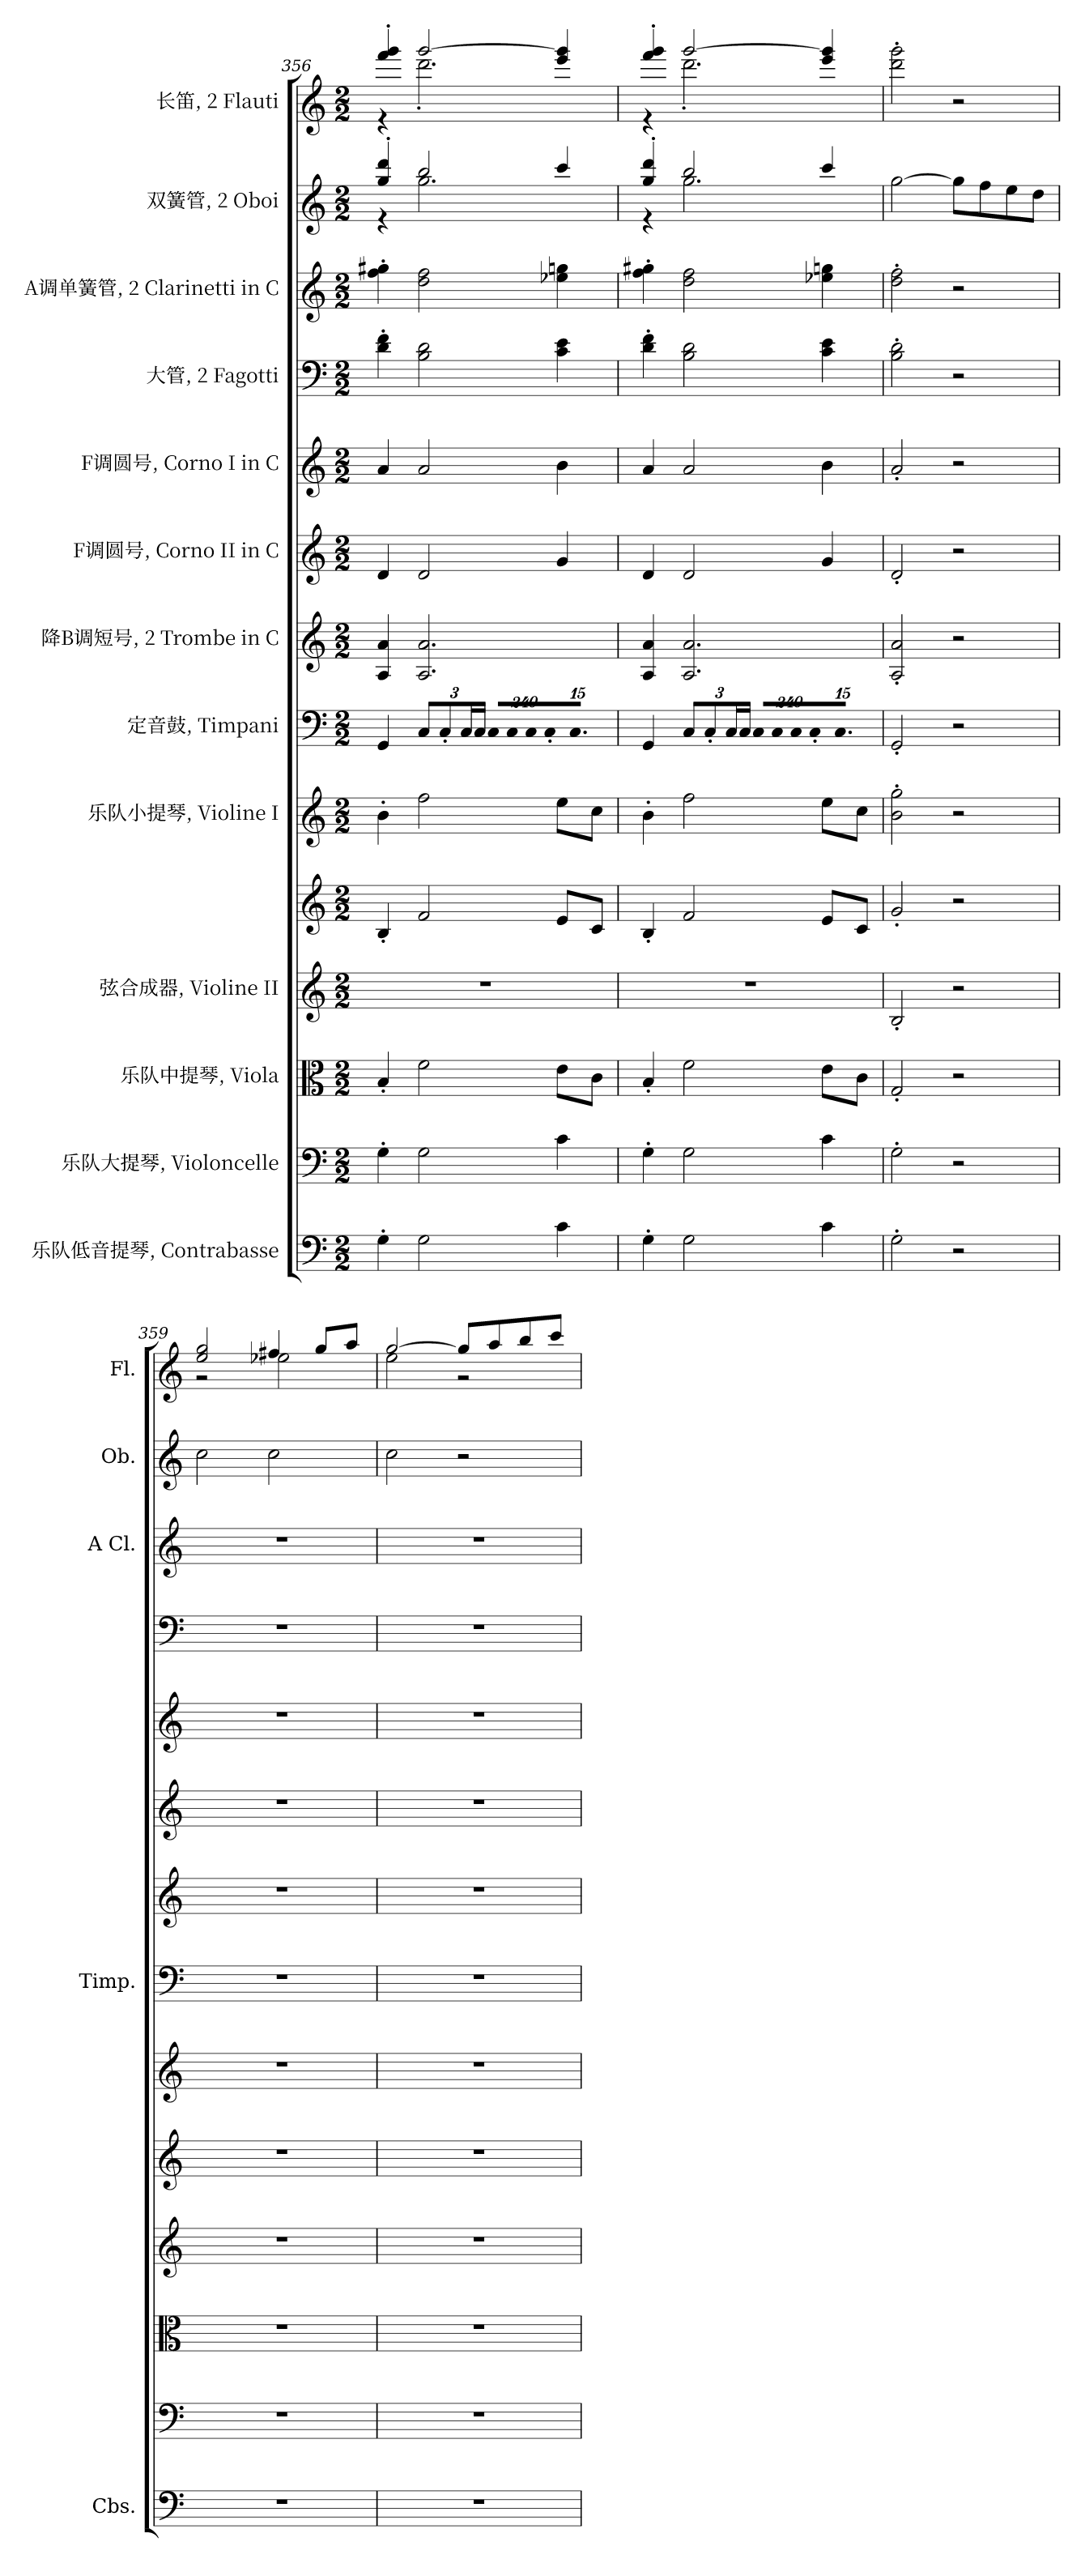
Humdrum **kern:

**kern	**kern	**kern	**kern	**kern	**kern	**kern	**kern	**kern	**kern	**kern	**kern	**kern	**kern
*part13	*part12	*part11	*part10	*part10	*part9	*part8	*part7	*part6	*part5	*part4	*part3	*part2	*part1
*staff14	*staff13	*staff12	*staff11	*staff10	*staff9	*staff8	*staff7	*staff6	*staff5	*staff4	*staff3	*staff2	*staff1
*I"乐队低音提琴, Contrabasse	*I"乐队大提琴, Violoncelle	*I"乐队中提琴, Viola	*I"弦合成器, Violine II	*	*I"乐队小提琴, Violine I	*I"定音鼓, Timpani	*I"降B调短号, 2 Trombe in C	*I"F调圆号, Corno II in C	*I"F调圆号, Corno I in C	*I"大管, 2 Fagotti	*I"A调单簧管, 2 Clarinetti in C	*I"双簧管, 2 Oboi	*I"长笛, 2 Flauti
*I'Cbs.	*	*	*	*	*	*I'Timp.	*	*	*	*	*I'A Cl.	*I'Ob.	*I'Fl.
*clefF4	*clefF4	*clefC3	*clefG2	*clefG2	*clefG2	*clefF4	*clefG2	*clefG2	*clefG2	*clefF4	*clefG2	*clefG2	*clefG2
*ITrd7c12	*	*	*	*	*	*	*ITrd1c2	*ITrd4c7	*ITrd4c7	*	*ITrd2c3	*	*
*k[]	*k[]	*k[]	*k[]	*k[]	*k[]	*k[]	*k[b-e-]	*k[b-]	*k[b-]	*k[]	*k[f#c#g#]	*k[]	*k[]
*M2/2	*M2/2	*M2/2	*M2/2	*M2/2	*M2/2	*M2/2	*M2/2	*M2/2	*M2/2	*M2/2	*M2/2	*M2/2	*M2/2
*MM245	*MM245	*MM245	*MM245	*MM245	*MM245	*MM245	*MM245	*MM245	*MM245	*MM245	*MM245	*MM245	*MM245
=356	=356	=356	=356	=356	=356	=356	=356	=356	=356	=356	=356	=356	=356
*	*	*	*	*	*	*	*	*	*	*	*	*^	*^
4GG'\	4G'\	4B'/	1r	4B'/	4b'\	4GG/	4G/ 4g/	4G/	4d/	4d\' 4f\'	4dd\' 4ee#X\'	4gg/' 4ddd/'	4r	4fff/' 4ggg/'	4r
*	*	*	*	*	*	*Xbrackettup	*	*	*	*	*	*	*	*	*
2GG\	2G\	2f\	.	2f/	2ff\	12C/L	2.G/ 2.g/	2G/	2d/	2B\ 2d\	2b\ 2dd\	2bb/	2.gg\	[2ggg/	2.ddd'\
.	.	.	.	.	.	12C'/	.	.	.	.	.	.	.	.	.
.	.	.	.	.	.	24C/L	.	.	.	.	.	.	.	.	.
.	.	.	.	.	.	24C/JJ	.	.	.	.	.	.	.	.	.
!	!	!	!	!	!	!LO:N:vis=16	!	!	!	!	!	!	!	!	!
.	.	.	.	.	.	1920%137C/LL	.	.	.	.	.	.	.	.	.
!	!	!	!	!	!	!LO:N:vis=16	!	!	!	!	!	!	!	!	!
.	.	.	.	.	.	1920%137C/	.	.	.	.	.	.	.	.	.
!	!	!	!	!	!	!LO:N:vis=16	!	!	!	!	!	!	!	!	!
.	.	.	.	.	.	1920%137C/	.	.	.	.	.	.	.	.	.
!	!	!	!	!	!	!LO:N:vis=16	!	!	!	!	!	!	!	!	!
.	.	.	.	.	.	1920%137C'/J	.	.	.	.	.	.	.	.	.
4C\	4c\	8e\L	.	8e/L	8ee\L	.	.	4c/	4e\	4c\ 4e\	4ccn\ 4een\	4ccc/	.	4eee/ 4ggg/]	.
.	.	.	.	.	.	1920ryy	.	.	.	.	.	.	.	.	.
!	!	!	!	!	!	!LO:N:vis=4.	!	!	!	!	!	!	!	!	!
.	.	.	.	.	.	640%137C/J	.	.	.	.	.	.	.	.	.
.	.	8c\J	.	8c/J	8cc\J	.	.	.	.	.	.	.	.	.	.
!!LO:PB:g=z	!!
=357	=357	=357	=357	=357	=357	=357	=357	=357	=357	=357	=357	=357	=357	=357	=357
*	*	*	*	*	*	*	*	*	*	*	*	*	*	*MM245	*
4GG'\	4G'\	4B'/	1r	4B'/	4b'\	4GG/	4G/ 4g/	4G/	4d/	4d\' 4f\'	4dd\' 4ee#X\'	4gg/' 4ddd/'	4r	4fff/' 4ggg/'	4r
2GG\	2G\	2f\	.	2f/	2ff\	12C/L	2.G/ 2.g/	2G/	2d/	2B\ 2d\	2b\ 2dd\	2bb/	2.gg\	[2ggg/	2.ddd'\
.	.	.	.	.	.	12C'/	.	.	.	.	.	.	.	.	.
.	.	.	.	.	.	24C/L	.	.	.	.	.	.	.	.	.
.	.	.	.	.	.	24C/JJ	.	.	.	.	.	.	.	.	.
!	!	!	!	!	!	!LO:N:vis=16	!	!	!	!	!	!	!	!	!
.	.	.	.	.	.	1920%137C/LL	.	.	.	.	.	.	.	.	.
!	!	!	!	!	!	!LO:N:vis=16	!	!	!	!	!	!	!	!	!
.	.	.	.	.	.	1920%137C/	.	.	.	.	.	.	.	.	.
!	!	!	!	!	!	!LO:N:vis=16	!	!	!	!	!	!	!	!	!
.	.	.	.	.	.	1920%137C/	.	.	.	.	.	.	.	.	.
!	!	!	!	!	!	!LO:N:vis=16	!	!	!	!	!	!	!	!	!
.	.	.	.	.	.	1920%137C'/J	.	.	.	.	.	.	.	.	.
4C\	4c\	8e\L	.	8e/L	8ee\L	.	.	4c/	4e\	4c\ 4e\	4ccn\ 4een\	4ccc/	.	4eee/ 4ggg/]	.
.	.	.	.	.	.	1920ryy	.	.	.	.	.	.	.	.	.
!	!	!	!	!	!	!LO:N:vis=4.	!	!	!	!	!	!	!	!	!
.	.	.	.	.	.	640%137C/J	.	.	.	.	.	.	.	.	.
.	.	8c\J	.	8c/J	8cc\J	.	.	.	.	.	.	.	.	.	.
*	*	*	*	*	*	*	*	*	*	*	*	*v	*v	*	*
*	*	*	*	*	*	*	*	*	*	*	*	*	*v	*v
=358	=358	=358	=358	=358	=358	=358	=358	=358	=358	=358	=358	=358	=358
*	*	*	*	*	*	*	*	*	*	*	*	*	*MM245
2GG'\	2G'\	2G'/	2B'/	2g'/	2b\' 2gg\'	2GG'/	2G/' 2g/'	2G'/	2d'/	2B\' 2d\'	2b\' 2dd\'	[2gg\	2ddd\' 2ggg\'
*	*	*	*	*	*	*	*	*	*	*	*	*	*MM251
2r	2r	2r	2r	2r	2r	2r	2r	2r	2r	2r	2r	8gg\L]	2r
.	.	.	.	.	.	.	.	.	.	.	.	8ff\	.
.	.	.	.	.	.	.	.	.	.	.	.	8ee\	.
.	.	.	.	.	.	.	.	.	.	.	.	8dd\J	.
=359	=359	=359	=359	=359	=359	=359	=359	=359	=359	=359	=359	=359	=359
*	*	*	*	*	*	*	*	*	*	*	*	*	*MM245
*	*	*	*	*	*	*	*	*	*	*	*	*	*^
1r	1r	1r	1r	1r	1r	1r	1r	1r	1r	1r	1r	2cc\	2ee/ 2gg/	2r
*	*	*	*	*	*	*	*	*	*	*	*	*	*MM260	*
.	.	.	.	.	.	.	.	.	.	.	.	2cc\	4ff#X/	2ee-X\
.	.	.	.	.	.	.	.	.	.	.	.	.	8gg/L	.
.	.	.	.	.	.	.	.	.	.	.	.	.	8aa/J	.
=360	=360	=360	=360	=360	=360	=360	=360	=360	=360	=360	=360	=360	=360	=360
*	*	*	*	*	*	*	*	*	*	*	*	*	*MM245	*
1r	1r	1r	1r	1r	1r	1r	1r	1r	1r	1r	1r	2cc\	[2gg/	2ee\
*	*	*	*	*	*	*	*	*	*	*	*	*	*MM260	*
.	.	.	.	.	.	.	.	.	.	.	.	2r	8gg/L]	2r
.	.	.	.	.	.	.	.	.	.	.	.	.	8aa/	.
.	.	.	.	.	.	.	.	.	.	.	.	.	8bb/	.
.	.	.	.	.	.	.	.	.	.	.	.	.	8ccc/J	.
*	*	*	*	*	*	*	*	*	*	*	*	*	*v	*v
=	=	=	=	=	=	=	=	=	=	=	=	=	=
*-	*-	*-	*-	*-	*-	*-	*-	*-	*-	*-	*-	*-	*-
